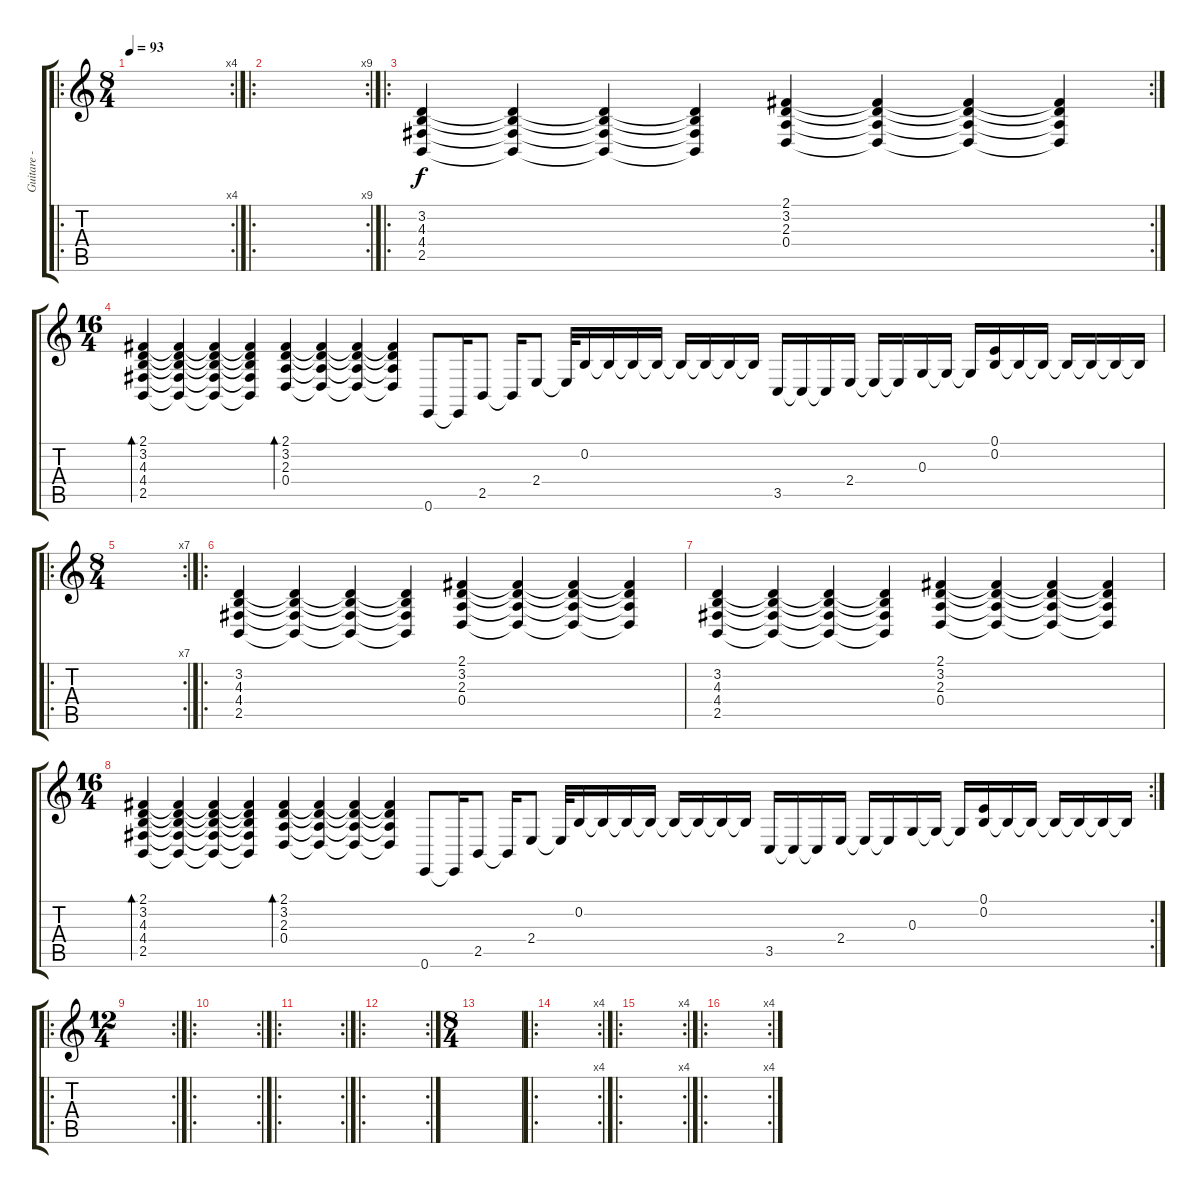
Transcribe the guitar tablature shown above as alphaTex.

\track ("Guitare - 1" "Guitare - ") {instrument electricgrandpiano}
\staff {score tabs}
\tuning (E4 B3 G3 D3 A2 E2) {hide}
\ro
\rc 4
\ts (8 4)
\tempo 93
\clef g2
\ks c
|
\ro
\rc 9
|
\ro
\rc 2
(3.2 4.3 4.4 2.5).4 (3.2{t} 4.3{t} 4.4{t} 2.5{t}).4 (3.2{t} 4.3{t} 4.4{t} 2.5{t}).4 (3.2{t} 4.3{t} 4.4{t} 2.5{t}).4 (2.1 3.2 2.3 0.4).4 (2.1{t} 3.2{t} 2.3{t} 0.4{t}).4 (2.1{t} 3.2{t} 2.3{t} 0.4{t}).4 (2.1{t} 3.2{t} 2.3{t} 0.4{t}).4 |
\ts (16 4)
(2.1 3.2 4.3 4.4 2.5).4{bd 60} (2.1{t} 3.2{t} 4.3{t} 4.4{t} 2.5{t}).4 (2.1{t} 3.2{t} 4.3{t} 4.4{t} 2.5{t}).4 (2.1{t} 3.2{t} 4.3{t} 4.4{t} 2.5{t}).4 (2.1 3.2 2.3 0.4).4{bd 60} (2.1{t} 3.2{t} 2.3{t} 0.4{t}).4 (2.1{t} 3.2{t} 2.3{t} 0.4{t}).4 (2.1{t} 3.2{t} 2.3{t} 0.4{t}).4 0.6.8 0.6{t}.16 2.5.8 2.5{t}.16 2.4.8 2.4{t}.32 0.2.16 0.2{t}.16 0.2{t}.16 0.2{t}.16 0.2{t}.16 0.2{t}.16 0.2{t}.16 0.2{t}.16 3.5.16 3.5{t}.16 3.5{t}.16 2.4.16 2.4{t}.16 2.4{t}.16 0.3.16 0.3{t}.16 0.3{t}.16 (0.1 0.2).16 0.2{t}.16 0.2{t}.16 0.2{t}.16 0.2{t}.16 0.2{t}.16 0.2{t}.16 |
\ro
\rc 7
\ts (8 4)
|
\ro
(3.2 4.3 4.4 2.5).4 (3.2{t} 4.3{t} 4.4{t} 2.5{t}).4 (3.2{t} 4.3{t} 4.4{t} 2.5{t}).4 (3.2{t} 4.3{t} 4.4{t} 2.5{t}).4 (2.1 3.2 2.3 0.4).4 (2.1{t} 3.2{t} 2.3{t} 0.4{t}).4 (2.1{t} 3.2{t} 2.3{t} 0.4{t}).4 (2.1{t} 3.2{t} 2.3{t} 0.4{t}).4 |
(3.2 4.3 4.4 2.5).4 (3.2{t} 4.3{t} 4.4{t} 2.5{t}).4 (3.2{t} 4.3{t} 4.4{t} 2.5{t}).4 (3.2{t} 4.3{t} 4.4{t} 2.5{t}).4 (2.1 3.2 2.3 0.4).4 (2.1{t} 3.2{t} 2.3{t} 0.4{t}).4 (2.1{t} 3.2{t} 2.3{t} 0.4{t}).4 (2.1{t} 3.2{t} 2.3{t} 0.4{t}).4 |
\rc 2
\ts (16 4)
(2.1 3.2 4.3 4.4 2.5).4{bd 60} (2.1{t} 3.2{t} 4.3{t} 4.4{t} 2.5{t}).4 (2.1{t} 3.2{t} 4.3{t} 4.4{t} 2.5{t}).4 (2.1{t} 3.2{t} 4.3{t} 4.4{t} 2.5{t}).4 (2.1 3.2 2.3 0.4).4{bd 60} (2.1{t} 3.2{t} 2.3{t} 0.4{t}).4 (2.1{t} 3.2{t} 2.3{t} 0.4{t}).4 (2.1{t} 3.2{t} 2.3{t} 0.4{t}).4 0.6.8 0.6{t}.16 2.5.8 2.5{t}.16 2.4.8 2.4{t}.32 0.2.16 0.2{t}.16 0.2{t}.16 0.2{t}.16 0.2{t}.16 0.2{t}.16 0.2{t}.16 0.2{t}.16 3.5.16 3.5{t}.16 3.5{t}.16 2.4.16 2.4{t}.16 2.4{t}.16 0.3.16 0.3{t}.16 0.3{t}.16 (0.1 0.2).16 0.2{t}.16 0.2{t}.16 0.2{t}.16 0.2{t}.16 0.2{t}.16 0.2{t}.16 |
\ro
\rc 2
\ts (12 4)
|
\ro
\rc 2
|
\ro
\rc 2
|
\ro
\rc 2
|
\ts (8 4)
|
\ro
\rc 4
|
\ro
\rc 4
|
\ro
\rc 4
